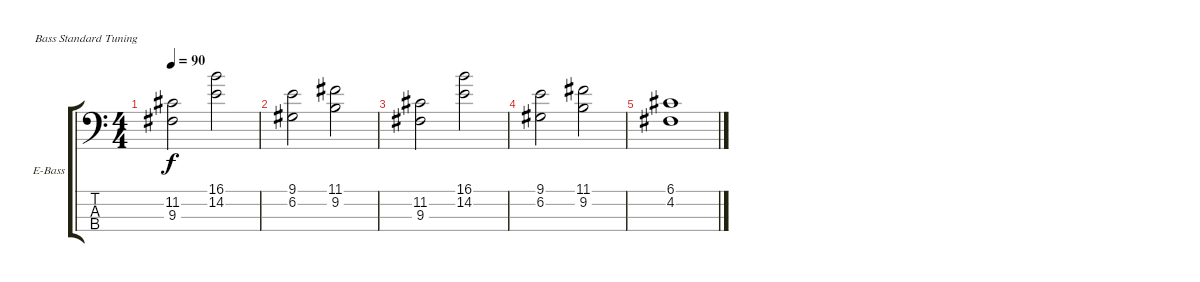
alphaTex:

\bracketExtendMode groupsimilarinstruments
\firstSystemTrackNameOrientation horizontal
\otherSystemsTrackNameOrientation horizontal
\track ("bass" "E-Bass") {instrument electricbassfinger}
\staff {score tabs}
\tuning (G2 D2 A1 E1)
\ts (4 4)
\tempo 90
\clef f4
\ks c
(9.3 11.2).2{dy f} (14.2 16.1).2 |
(6.2 9.1).2 (9.2 11.1).2 |
(9.3 11.2).2 (14.2 16.1).2 |
(6.2 9.1).2 (9.2 11.1).2 |
(6.1 4.2).1
